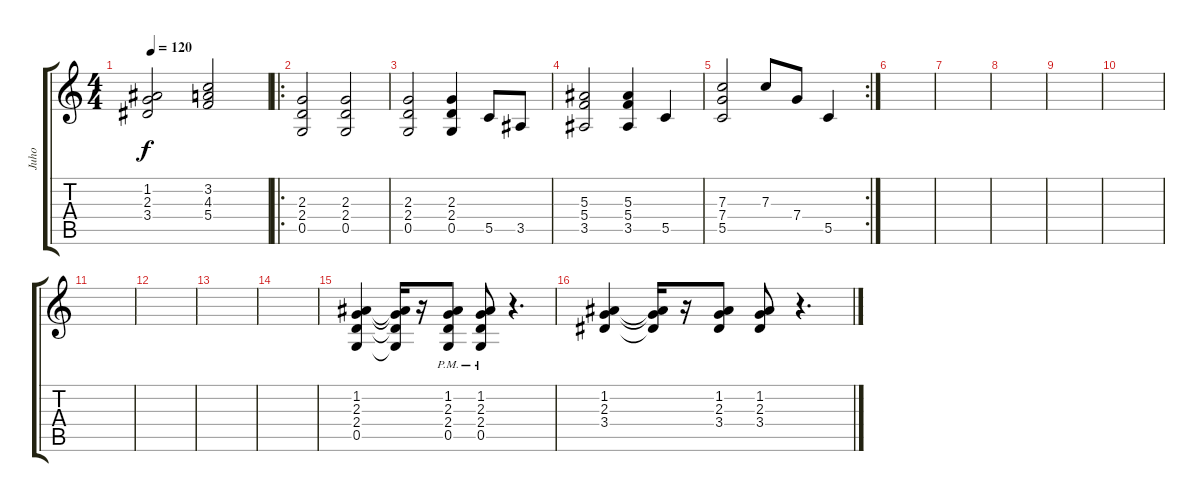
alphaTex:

\track ("Juho" "Juho") {instrument electricguitarclean}
\staff {score tabs}
\tuning (D4 A3 F3 C3 G2 D2) {hide}
\ts (4 4)
\tempo 120
\clef g2
\ks c
(1.2 2.3 3.4).2{dy f} (3.2 4.3 5.4).2 |
\ro
(2.3 2.4 0.5).2{volume 12 instrument overdrivenguitar} (2.3 2.4 0.5).2 |
(2.3 2.4 0.5).2 (2.3 2.4 0.5).4 5.5.8 3.5.8 |
(5.3 5.4 3.5).2 (5.3 5.4 3.5).4 5.5.4 |
\rc 2
(7.3 7.4 5.5).2 7.3.8 7.4.8 5.5.4 |
|
|
|
|
|
|
|
|
|
(1.2 2.3 2.4 0.5).4{volume 8 instrument distortionguitar} (1.2{t} 2.3{t} 2.4{t} 0.5{t}).16 r.16 (1.2 2.3 2.4 0.5{pm}).8 (1.2 2.3 2.4 0.5{pm}).8 r.4{d} |
(1.2 2.3 3.4).4 (1.2{t} 2.3{t} 3.4{t}).16 r.16 (1.2 2.3 3.4).8 (1.2 2.3 3.4).8 r.4{d}
